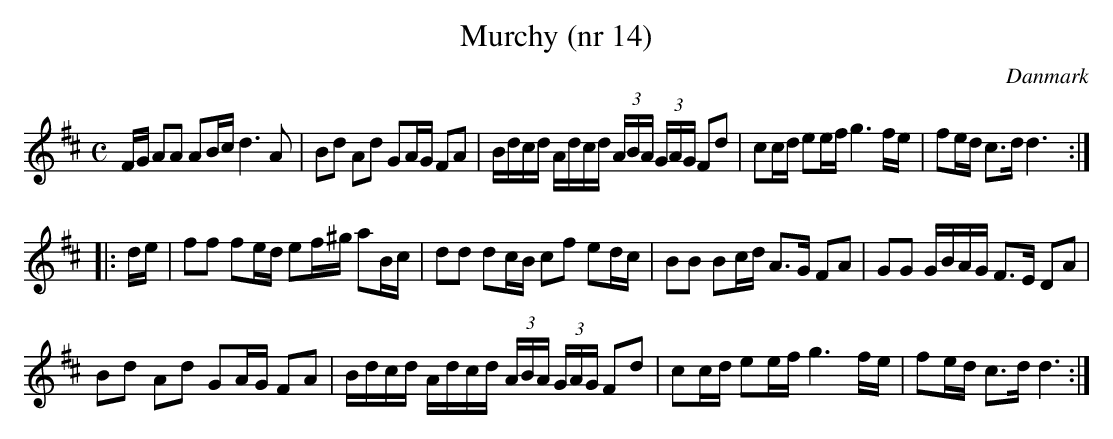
X:1
T:Murchy (nr 14)
L:1/16
M:C
O:Danmark
K:D
FG A2A2 A2Bc d6 A2 | B2d2 A2d2 G2AG F2A2 |\
Bdcd Adcd (3ABA (3GAG F2d2 | \
c2cd e2ef g6 fe | f2ed c3d d6 ::
de |f2f2 f2ed  e2f^g a2Bc | d2d2 d2cB  c2f2 e2dc | \
B2B2 B2cd  A3G   F2A2 | G2G2 GBAG  F3E  D2A2 |
B2d2 A2d2  G2AG  F2A2 | Bdcd Adcd  (3ABA (3GAG  F2d2 |\
c2cd e2ef  g6      fe | f2ed c3d   d6 :|
